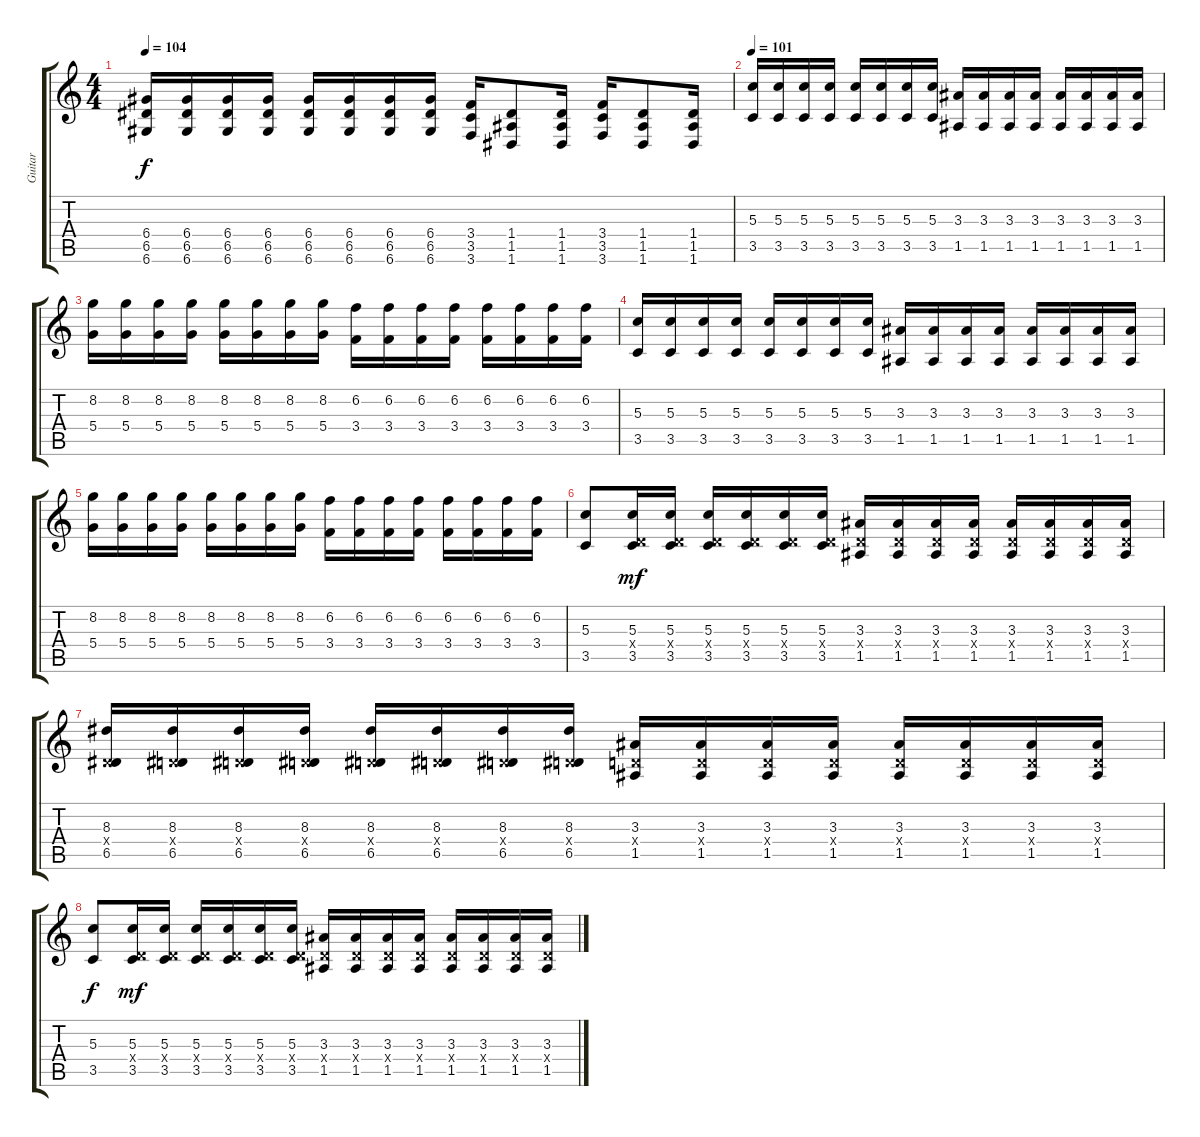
\track ("Guitar" "Guitar") {instrument distortionguitar}
\staff {score tabs}
\tuning (E4 B3 G3 D3 A2 D2) {hide}
\ts (4 4)
\tempo 104
\clef g2
\ks c
(6.4 6.5 6.6).16{dy f} (6.4 6.5 6.6).16 (6.4 6.5 6.6).16 (6.4 6.5 6.6).16 (6.4 6.5 6.6).16 (6.4 6.5 6.6).16 (6.4 6.5 6.6).16 (6.4 6.5 6.6).16 (3.4 3.5 3.6).16 (1.4 1.5 1.6).8 (1.4 1.5 1.6).16 (3.4 3.5 3.6).16 (1.4 1.5 1.6).8 (1.4 1.5 1.6).16 |
\tempo 101
(5.3 3.5).16 (5.3 3.5).16 (5.3 3.5).16 (5.3 3.5).16 (5.3 3.5).16 (5.3 3.5).16 (5.3 3.5).16 (5.3 3.5).16 (3.3 1.5).16 (3.3 1.5).16 (3.3 1.5).16 (3.3 1.5).16 (3.3 1.5).16 (3.3 1.5).16 (3.3 1.5).16 (3.3 1.5).16 |
(8.2 5.4).16 (8.2 5.4).16 (8.2 5.4).16 (8.2 5.4).16 (8.2 5.4).16 (8.2 5.4).16 (8.2 5.4).16 (8.2 5.4).16 (6.2 3.4).16 (6.2 3.4).16 (6.2 3.4).16 (6.2 3.4).16 (6.2 3.4).16 (6.2 3.4).16 (6.2 3.4).16 (6.2 3.4).16 |
(5.3 3.5).16 (5.3 3.5).16 (5.3 3.5).16 (5.3 3.5).16 (5.3 3.5).16 (5.3 3.5).16 (5.3 3.5).16 (5.3 3.5).16 (3.3 1.5).16 (3.3 1.5).16 (3.3 1.5).16 (3.3 1.5).16 (3.3 1.5).16 (3.3 1.5).16 (3.3 1.5).16 (3.3 1.5).16 |
(8.2 5.4).16 (8.2 5.4).16 (8.2 5.4).16 (8.2 5.4).16 (8.2 5.4).16 (8.2 5.4).16 (8.2 5.4).16 (8.2 5.4).16 (6.2 3.4).16 (6.2 3.4).16 (6.2 3.4).16 (6.2 3.4).16 (6.2 3.4).16 (6.2 3.4).16 (6.2 3.4).16 (6.2 3.4).16 |
(5.3 3.5).8 (5.3 0.4{x} 3.5).16{dy mf} (5.3 0.4{x} 3.5).16 (5.3 0.4{x} 3.5).16 (5.3 0.4{x} 3.5).16 (5.3 0.4{x} 3.5).16 (5.3 0.4{x} 3.5).16 (3.3 0.4{x} 1.5).16 (3.3 0.4{x} 1.5).16 (3.3 0.4{x} 1.5).16 (3.3 0.4{x} 1.5).16 (3.3 0.4{x} 1.5).16 (3.3 0.4{x} 1.5).16 (3.3 0.4{x} 1.5).16 (3.3 0.4{x} 1.5).16 |
(8.3 0.4{x} 6.5).16 (8.3 0.4{x} 6.5).16 (8.3 0.4{x} 6.5).16 (8.3 0.4{x} 6.5).16 (8.3 0.4{x} 6.5).16 (8.3 0.4{x} 6.5).16 (8.3 0.4{x} 6.5).16 (8.3 0.4{x} 6.5).16 (3.3 0.4{x} 1.5).16 (3.3 0.4{x} 1.5).16 (3.3 0.4{x} 1.5).16 (3.3 0.4{x} 1.5).16 (3.3 0.4{x} 1.5).16 (3.3 0.4{x} 1.5).16 (3.3 0.4{x} 1.5).16 (3.3 0.4{x} 1.5).16 |
(5.3 3.5).8{dy f} (5.3 0.4{x} 3.5).16{dy mf} (5.3 0.4{x} 3.5).16 (5.3 0.4{x} 3.5).16 (5.3 0.4{x} 3.5).16 (5.3 0.4{x} 3.5).16 (5.3 0.4{x} 3.5).16 (3.3 0.4{x} 1.5).16 (3.3 0.4{x} 1.5).16 (3.3 0.4{x} 1.5).16 (3.3 0.4{x} 1.5).16 (3.3 0.4{x} 1.5).16 (3.3 0.4{x} 1.5).16 (3.3 0.4{x} 1.5).16 (3.3 0.4{x} 1.5).16
